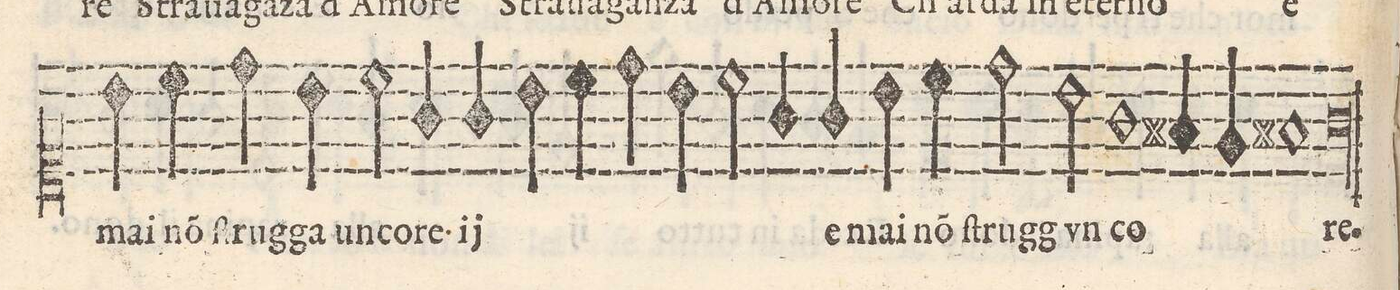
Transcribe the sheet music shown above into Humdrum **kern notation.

**kern	**text
*I"CANTO	*
*clefC1	*
*k[]	*
*met(C)	*
*M2/1	*
4b\	mai
4cc\	nõ(n)
4dd\	ſtrug-
4b\	-ga un
2cc\	co-
4g/	-re
*	*ij
4g/	e
=54-	=54-
4b\	mai
4cc\	nõ(n)
4dd\	ſtrug-
4b\	-ga un
2cc\	co-
4g/	-re
*	*Xij
4g/	e
=55-	=55-
4b\	mai
4cc\	nõ(n)
2dd\	ſtrug-
2b\	-g vn
1g\	co-
=56-	=56-
4f#X/	.
4e/	.
1f#X	.
=57-	=57-
00g	-re.
==	==
*-	*-
